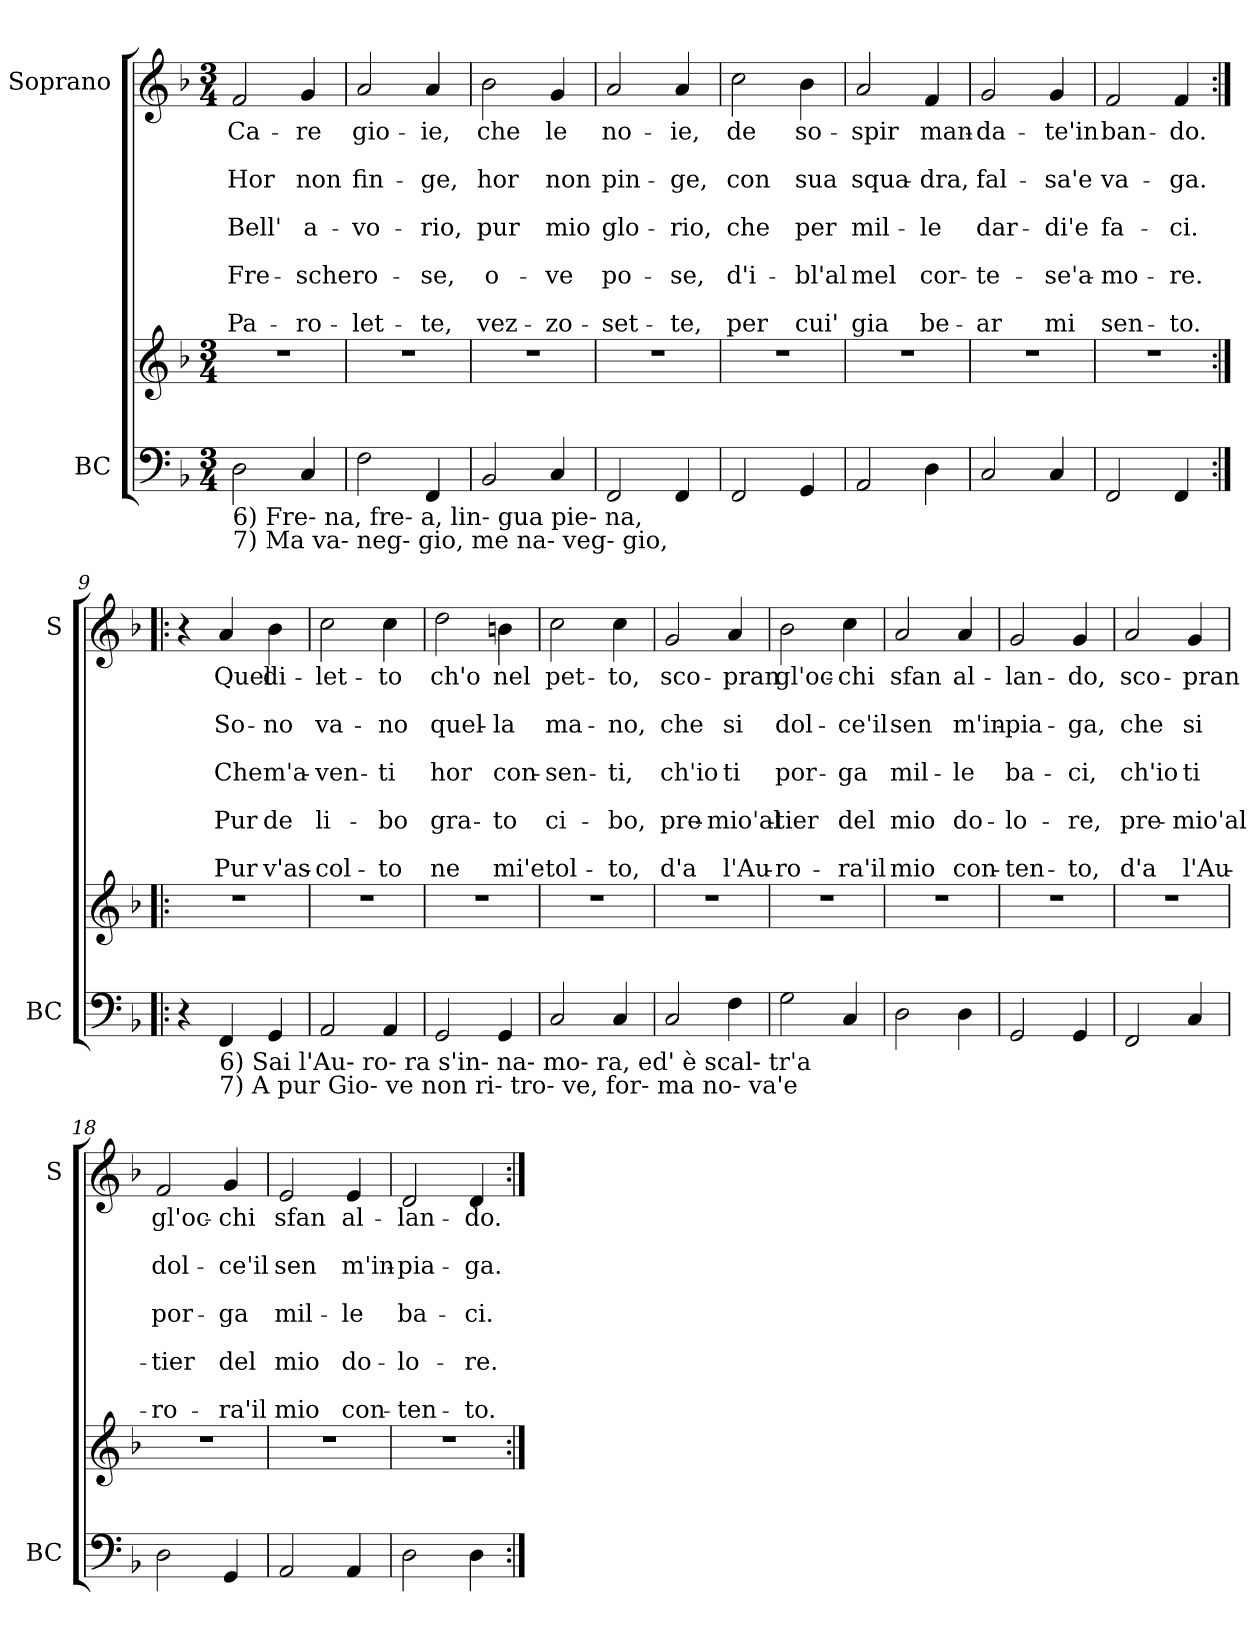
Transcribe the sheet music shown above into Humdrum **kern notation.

**kern	**kern	**kern	**text	**text	**text	**text	**text	**text	**text	**text	**text
*part2	*part2	*part1	*part1	*part1	*part1	*part1	*part1	*part1	*part1	*part1	*part1
*staff3	*staff2	*staff1	*staff1	*staff1	*staff1	*staff1	*staff1	*staff1	*staff1	*staff1	*staff1
*I"BC	*	*I"Soprano	*	*	*	*	*	*	*	*	*
*I'BC	*	*I'S	*	*	*	*	*	*	*	*	*
*clefF4	*clefG2	*clefG2	*	*	*	*	*	*	*	*	*
*k[b-]	*k[b-]	*k[b-]	*	*	*	*	*	*	*	*	*
*F:	*F:	*F:	*	*	*	*	*	*	*	*	*
*M3/4	*M3/4	*M3/4	*	*	*	*	*	*	*	*	*
=1	=1	=1	=1	=1	=1	=1	=1	=1	=1	=1	=1
!LO:TX:b:t=6)   Fre-        na,         fre-               a,             lin-              gua         pie-             na,\n7)    Ma         va-         neg-              gio,         me               na-          veg-            gio,	!	!	!	!	!	!	!	!	!	!	!
!	!	!	!LO:LY:b	!	!LO:LY:b	!	!LO:LY:b	!	!LO:LY:b	!	!LO:LY:b
2D\	2.r	2f/	Ca-	.	Hor	.	Bell'	.	Fre-	.	Pa-
!	!	!	!LO:LY:b	!	!LO:LY:b	!	!LO:LY:b	!	!LO:LY:b	!	!LO:LY:b
4C/	.	4g/	-re	.	non	.	a-	.	-sche	.	-ro-
=2	=2	=2	=2	=2	=2	=2	=2	=2	=2	=2	=2
!	!	!	!LO:LY:b	!	!LO:LY:b	!	!LO:LY:b	!	!LO:LY:b	!	!LO:LY:b
2F\	2.r	2a/	gio-	.	fin-	.	-vo-	.	ro-	.	-let-
!	!	!	!LO:LY:b	!	!LO:LY:b	!	!LO:LY:b	!	!LO:LY:b	!	!LO:LY:b
4FF/	.	4a/	-ie,	.	-ge,	.	-rio,	.	-se,	.	-te,
=3	=3	=3	=3	=3	=3	=3	=3	=3	=3	=3	=3
!	!	!	!LO:LY:b	!	!LO:LY:b	!	!LO:LY:b	!	!LO:LY:b	!	!LO:LY:b
2BB-/	2.r	2b-\	che	.	hor	.	pur	.	o-	.	vez-
!	!	!	!LO:LY:b	!	!LO:LY:b	!	!LO:LY:b	!	!LO:LY:b	!	!LO:LY:b
4C/	.	4g/	le	.	non	.	mio	.	-ve	.	-zo-
=4	=4	=4	=4	=4	=4	=4	=4	=4	=4	=4	=4
!	!	!	!LO:LY:b	!	!LO:LY:b	!	!LO:LY:b	!	!LO:LY:b	!	!LO:LY:b
2FF/	2.r	2a/	no-	.	pin-	.	glo-	.	po-	.	-set-
!	!	!	!LO:LY:b	!	!LO:LY:b	!	!LO:LY:b	!	!LO:LY:b	!	!LO:LY:b
4FF/	.	4a/	-ie,	.	-ge,	.	-rio,	.	-se,	.	-te,
!!LO:LB:g=z
=5	=5	=5	=5	=5	=5	=5	=5	=5	=5	=5	=5
!	!	!	!LO:LY:b	!	!LO:LY:b	!	!LO:LY:b	!	!LO:LY:b	!	!LO:LY:b
2FF/	2.r	2cc\	de	.	con	.	che	.	d'i-	.	per
!	!	!	!LO:LY:b	!	!LO:LY:b	!	!LO:LY:b	!	!LO:LY:b	!	!LO:LY:b
4GG/	.	4b-\	so-	.	sua	.	per	.	-bl'al	.	cui'
=6	=6	=6	=6	=6	=6	=6	=6	=6	=6	=6	=6
!	!	!	!LO:LY:b	!	!LO:LY:b	!	!LO:LY:b	!	!LO:LY:b	!	!LO:LY:b
2AA/	2.r	2a/	-spir	.	squa-	.	mil-	.	mel	.	gia
!	!	!	!LO:LY:b	!	!LO:LY:b	!	!LO:LY:b	!	!LO:LY:b	!	!LO:LY:b
4D\	.	4f/	man-	.	-dra,	.	-le	.	cor-	.	be-
=7	=7	=7	=7	=7	=7	=7	=7	=7	=7	=7	=7
!	!	!	!LO:LY:b	!	!LO:LY:b	!	!LO:LY:b	!	!LO:LY:b	!	!LO:LY:b
2C/	2.r	2g/	-da-	.	fal-	.	dar-	.	-te-	.	-ar
!	!	!	!LO:LY:b	!	!LO:LY:b	!	!LO:LY:b	!	!LO:LY:b	!	!LO:LY:b
4C/	.	4g/	-te'in	.	-sa'e	.	-di'e	.	-se'a-	.	mi
=8	=8	=8	=8	=8	=8	=8	=8	=8	=8	=8	=8
!	!	!	!LO:LY:b	!	!LO:LY:b	!	!LO:LY:b	!	!LO:LY:b	!	!LO:LY:b
2FF/	2.r	2f/	ban-	.	va-	.	fa-	.	-mo-	.	sen-
!	!	!	!LO:LY:b	!	!LO:LY:b	!	!LO:LY:b	!	!LO:LY:b	!	!LO:LY:b
4FF/	.	4f/	-do.	.	-ga.	.	-ci.	.	-re.	.	-to.
!!LO:PB:g=z
=9:|!|:	=9:|!|:	=9:|!|:	=9:|!|:	=9:|!|:	=9:|!|:	=9:|!|:	=9:|!|:	=9:|!|:	=9:|!|:	=9:|!|:	=9:|!|:
4r	2.r	4r	.	.	.	.	.	.	.	.	.
!LO:TX:b:t=6)  Sai   l'Au-     ro-        ra         s'in-       na-      mo-      ra,       ed'         è          scal-       tr'a\n7)   A     pur       Gio-      ve         non        ri-       tro-       ve,       for-       ma        no-        va'e	!	!	!	!	!	!	!	!	!	!	!
!	!	!	!LO:LY:b	!	!LO:LY:b	!	!LO:LY:b	!	!LO:LY:b	!	!LO:LY:b
4FF/	.	4a/	Quel	.	So-	.	Che	.	Pur	.	Pur
!	!	!	!LO:LY:b	!	!LO:LY:b	!	!LO:LY:b	!	!LO:LY:b	!	!LO:LY:b
4GG/	.	4b-\	di-	.	-no	.	m'a-	.	de	.	v'as-
=10	=10	=10	=10	=10	=10	=10	=10	=10	=10	=10	=10
!	!	!	!LO:LY:b	!	!LO:LY:b	!	!LO:LY:b	!	!LO:LY:b	!	!LO:LY:b
2AA/	2.r	2cc\	-let-	.	va-	.	-ven-	.	li-	.	-col-
!	!	!	!LO:LY:b	!	!LO:LY:b	!	!LO:LY:b	!	!LO:LY:b	!	!LO:LY:b
4AA/	.	4cc\	-to	.	-no	.	-ti	.	-bo	.	-to
=11	=11	=11	=11	=11	=11	=11	=11	=11	=11	=11	=11
!	!	!	!LO:LY:b	!	!LO:LY:b	!	!LO:LY:b	!	!LO:LY:b	!	!LO:LY:b
2GG/	2.r	2dd\	ch'o	.	quel-	.	hor	.	gra-	.	ne
!	!	!	!LO:LY:b	!	!LO:LY:b	!	!LO:LY:b	!	!LO:LY:b	!	!LO:LY:b
4GG/	.	4bn\	nel	.	-la	.	con-	.	-to	.	mi'e
=12	=12	=12	=12	=12	=12	=12	=12	=12	=12	=12	=12
!	!	!	!LO:LY:b	!	!LO:LY:b	!	!LO:LY:b	!	!LO:LY:b	!	!LO:LY:b
2C/	2.r	2cc\	pet-	.	ma-	.	-sen-	.	ci-	.	tol-
!	!	!	!LO:LY:b	!	!LO:LY:b	!	!LO:LY:b	!	!LO:LY:b	!	!LO:LY:b
4C/	.	4cc\	-to,	.	-no,	.	-ti,	.	-bo,	.	-to,
=13	=13	=13	=13	=13	=13	=13	=13	=13	=13	=13	=13
!	!	!	!LO:LY:b	!	!LO:LY:b	!	!LO:LY:b	!	!LO:LY:b	!	!LO:LY:b
2C/	2.r	2g/	sco-	.	che	.	ch'io	.	pre-	.	d'a
!	!	!	!LO:LY:b	!	!LO:LY:b	!	!LO:LY:b	!	!LO:LY:b	!	!LO:LY:b
4F\	.	4a/	-pran	.	si	.	ti	.	-mio'al-	.	l'Au-
=14	=14	=14	=14	=14	=14	=14	=14	=14	=14	=14	=14
!	!	!	!LO:LY:b	!	!LO:LY:b	!	!LO:LY:b	!	!LO:LY:b	!	!LO:LY:b
2G\	2.r	2b-\	gl'oc-	.	dol-	.	por-	.	-tier	.	-ro-
!	!	!	!LO:LY:b	!	!LO:LY:b	!	!LO:LY:b	!	!LO:LY:b	!	!LO:LY:b
4C/	.	4cc\	-chi	.	-ce'il	.	-ga	.	del	.	-ra'il
!!LO:LB:g=z
=15	=15	=15	=15	=15	=15	=15	=15	=15	=15	=15	=15
!	!	!	!LO:LY:b	!	!LO:LY:b	!	!LO:LY:b	!	!LO:LY:b	!	!LO:LY:b
2D\	2.r	2a/	sfan	.	sen	.	mil-	.	mio	.	mio
!	!	!	!LO:LY:b	!	!LO:LY:b	!	!LO:LY:b	!	!LO:LY:b	!	!LO:LY:b
4D\	.	4a/	al-	.	m'in-	.	-le	.	do-	.	con-
=16	=16	=16	=16	=16	=16	=16	=16	=16	=16	=16	=16
!	!	!	!LO:LY:b	!	!LO:LY:b	!	!LO:LY:b	!	!LO:LY:b	!	!LO:LY:b
2GG/	2.r	2g/	-lan-	.	-pia-	.	ba-	.	-lo-	.	-ten-
!	!	!	!LO:LY:b	!	!LO:LY:b	!	!LO:LY:b	!	!LO:LY:b	!	!LO:LY:b
4GG/	.	4g/	-do,	.	-ga,	.	-ci,	.	-re,	.	-to,
=17	=17	=17	=17	=17	=17	=17	=17	=17	=17	=17	=17
!	!	!	!LO:LY:b	!	!LO:LY:b	!	!LO:LY:b	!	!LO:LY:b	!	!LO:LY:b
2FF/	2.r	2a/	sco-	.	che	.	ch'io	.	pre-	.	d'a
!	!	!	!LO:LY:b	!	!LO:LY:b	!	!LO:LY:b	!	!LO:LY:b	!	!LO:LY:b
4C/	.	4g/	-pran	.	si	.	ti	.	-mio'al-	.	l'Au-
=18	=18	=18	=18	=18	=18	=18	=18	=18	=18	=18	=18
!	!	!	!LO:LY:b	!	!LO:LY:b	!	!LO:LY:b	!	!LO:LY:b	!	!LO:LY:b
2D\	2.r	2f/	gl'oc-	.	dol-	.	por-	.	-tier	.	-ro-
!	!	!	!LO:LY:b	!	!LO:LY:b	!	!LO:LY:b	!	!LO:LY:b	!	!LO:LY:b
4GG/	.	4g/	-chi	.	-ce'il	.	-ga	.	del	.	-ra'il
=19	=19	=19	=19	=19	=19	=19	=19	=19	=19	=19	=19
!	!	!	!LO:LY:b	!	!LO:LY:b	!	!LO:LY:b	!	!LO:LY:b	!	!LO:LY:b
2AA/	2.r	2e/	sfan	.	sen	.	mil-	.	mio	.	mio
!	!	!	!LO:LY:b	!	!LO:LY:b	!	!LO:LY:b	!	!LO:LY:b	!	!LO:LY:b
4AA/	.	4e/	al-	.	m'in-	.	-le	.	do-	.	con-
=20	=20	=20	=20	=20	=20	=20	=20	=20	=20	=20	=20
!	!	!	!LO:LY:b	!	!LO:LY:b	!	!LO:LY:b	!	!LO:LY:b	!	!LO:LY:b
2D\	2.r	2d/	-lan-	.	-pia-	.	ba-	.	-lo-	.	-ten-
!	!	!	!LO:LY:b	!	!LO:LY:b	!	!LO:LY:b	!	!LO:LY:b	!	!LO:LY:b
4D\	.	4d/	-do.	.	-ga.	.	-ci.	.	-re.	.	-to.
=:|!	=:|!	=:|!	=:|!	=:|!	=:|!	=:|!	=:|!	=:|!	=:|!	=:|!	=:|!
*-	*-	*-	*-	*-	*-	*-	*-	*-	*-	*-	*-
